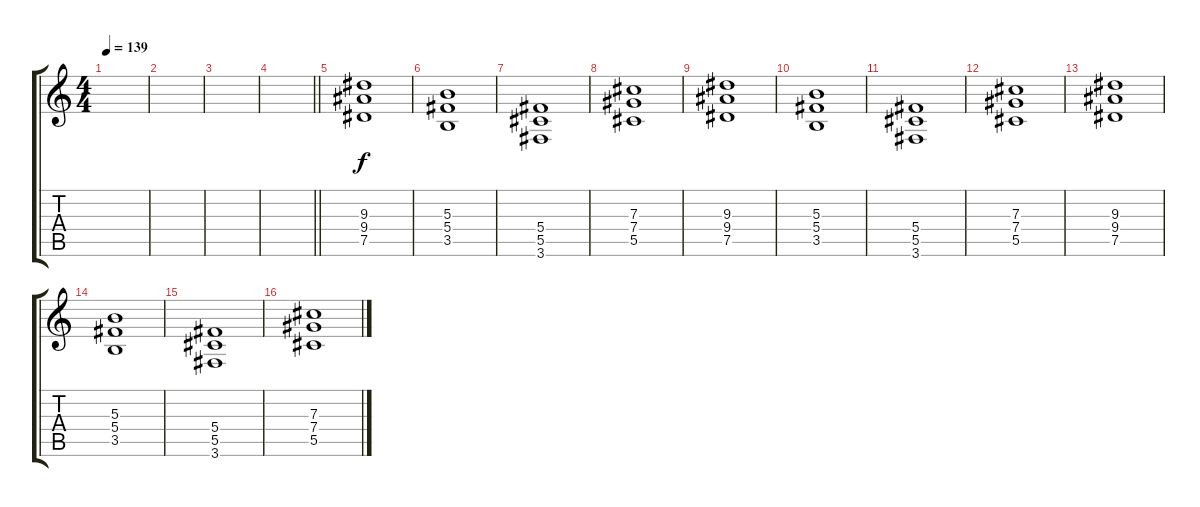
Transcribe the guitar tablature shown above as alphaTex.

\track "" {instrument electricguitarjazz}
\staff {score tabs}
\tuning (Eb4 Bb3 Gb3 Db3 Ab2 Eb2) {hide}
\ts (4 4)
\tempo 139
\clef g2
\ks c
|
|
|
\barLineRight lightlight
|
(9.3 9.4 7.5).1{volume 11 instrument overdrivenguitar} |
(5.3 5.4 3.5).1 |
(5.4 5.5 3.6).1 |
(7.3 7.4 5.5).1 |
(9.3 9.4 7.5).1 |
(5.3 5.4 3.5).1 |
(5.4 5.5 3.6).1 |
(7.3 7.4 5.5).1 |
(9.3 9.4 7.5).1 |
(5.3 5.4 3.5).1 |
(5.4 5.5 3.6).1 |
(7.3 7.4 5.5).1
